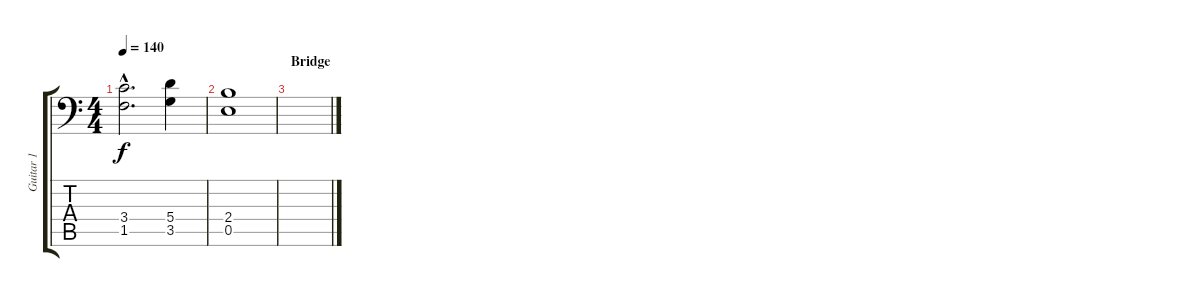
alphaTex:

\track ("Guitar 1" "Guitar 1") {instrument distortionguitar}
\staff {score tabs}
\tuning (B3 Gb3 D3 A2 E2 A1) {hide}
\ts (4 4)
\tempo 140
\clef f4
\ks c
(3.4{hac} 1.5{hac}).2{d dy f} (5.4 3.5).4 |
(2.4 0.5).1 |
\section ("" "Bridge")
